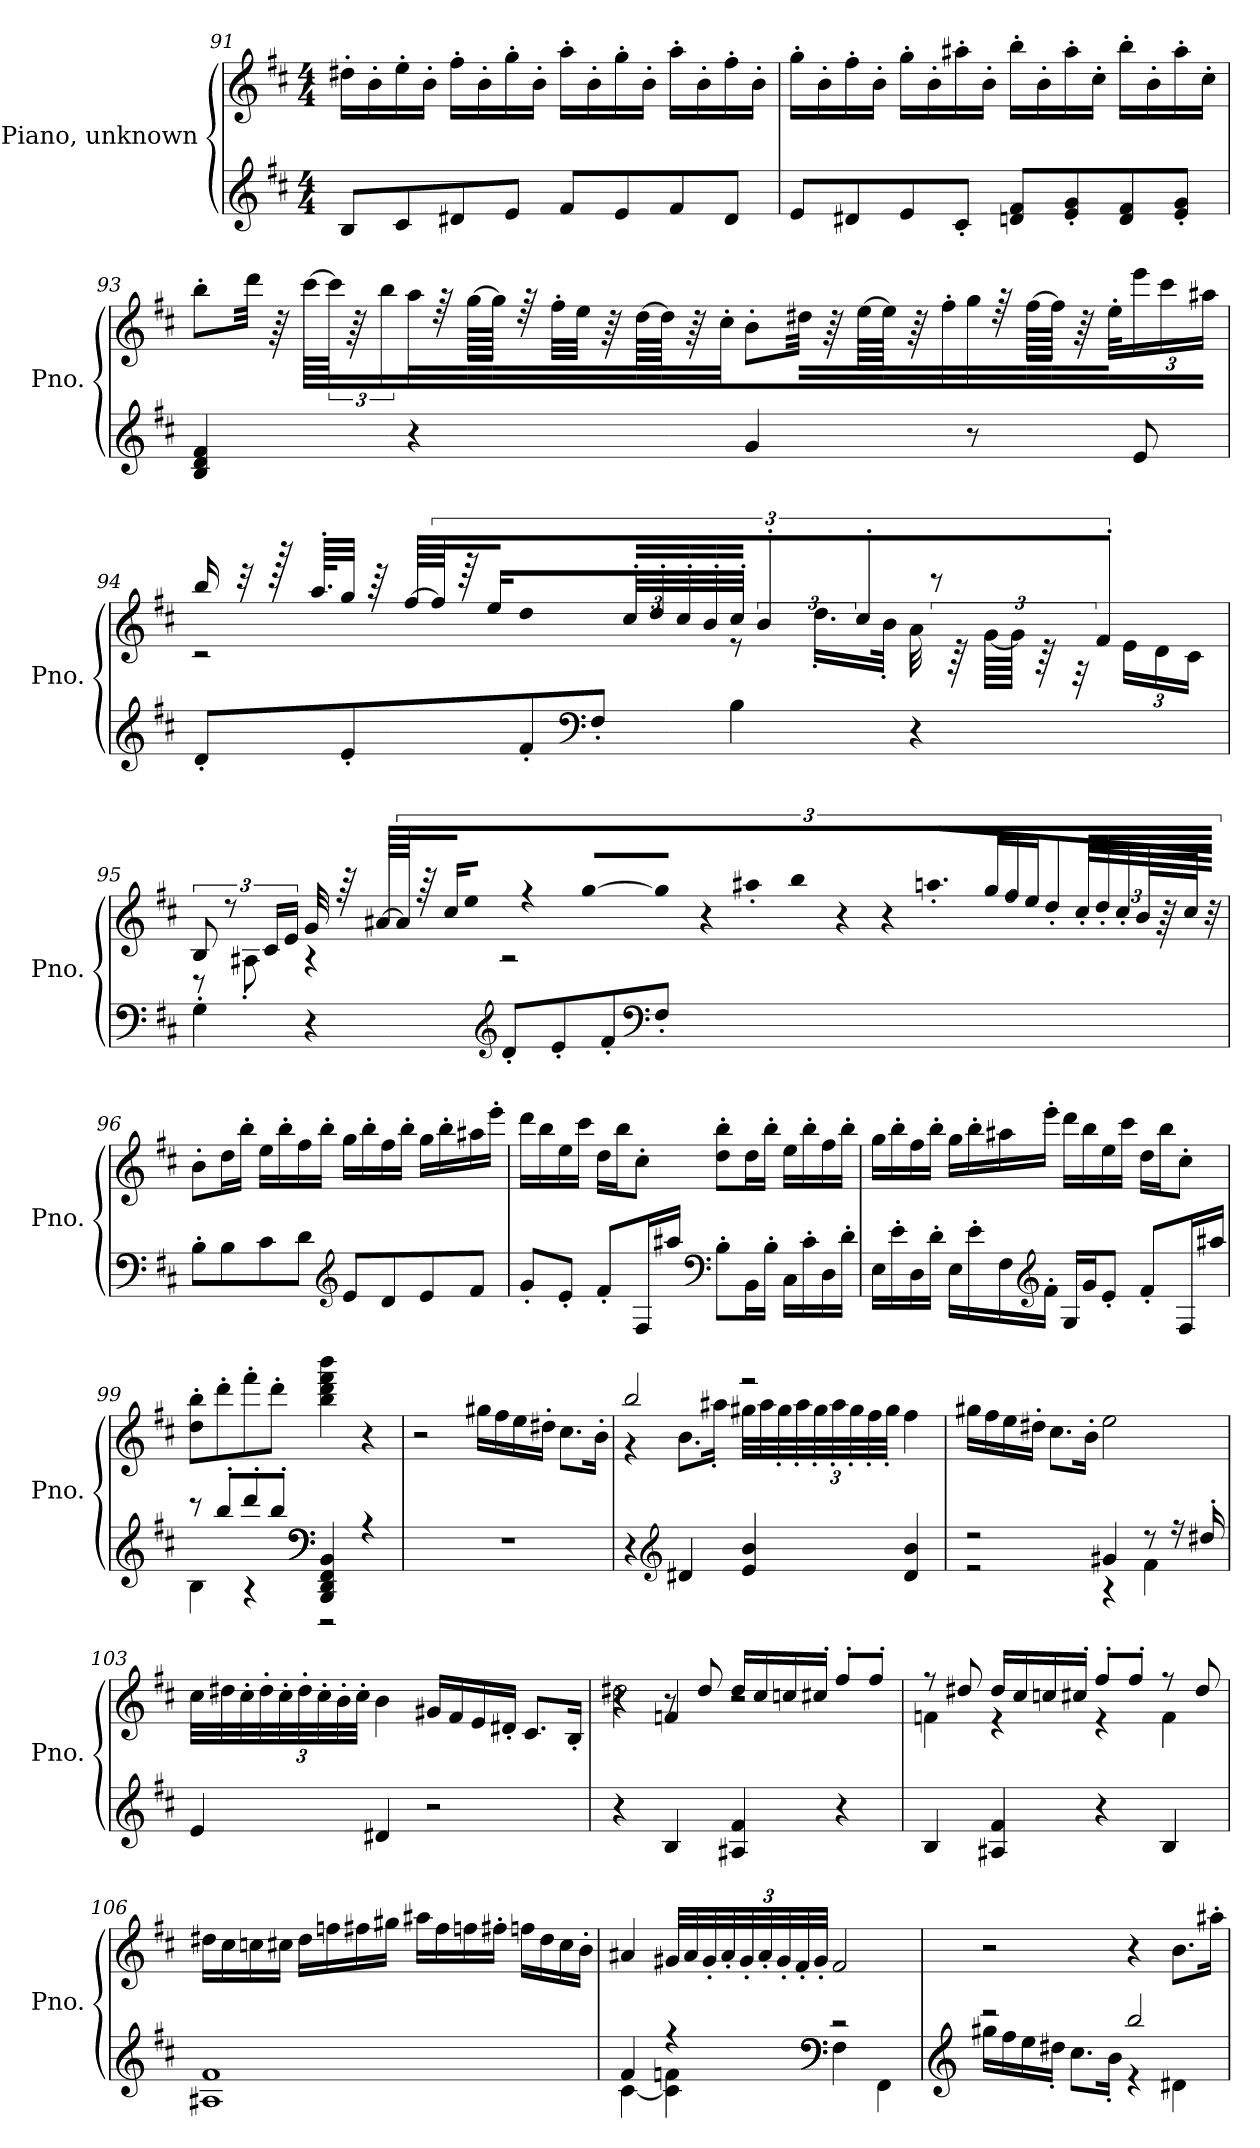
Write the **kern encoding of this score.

**kern	**kern
*part1	*part1
*staff2	*staff1
*I"Piano, unknown	*
*I'Pno.	*
!!LO:LB:g=z
*clefG2	*clefG2
*k[f#c#]	*k[f#c#]
*M4/4	*M4/4
=91	=91
8B/L	16dd#X'\LL
.	16b'\
8c#/	16ee'\
.	16b'\JJ
8d#X/	16ff#'\LL
.	16b'\
8e/J	16gg'\
.	16b'\JJ
8f#/L	16aa'\LL
.	16b'\
8e/	16gg'\
.	16b'\JJ
8f#/	16aa'\LL
.	16b'\
8d#/J	16ff#'\
.	16b'\JJ
=92	=92
8e/L	16gg'\LL
.	16b'\
8d#X/	16ff#'\
.	16b'\JJ
8e/	16gg'\LL
.	16b'\
8c#'/J	16aa#X'\
.	16b'\JJ
8dn/ 8f#/L	16bb'\LL
.	16b'\
8e/' 8g/'	16aa#'\
.	16cc#'\JJ
8d/ 8f#/	16bb'\LL
.	16b'\
8e/' 8g/'J	16aa#'\
.	16cc#'\JJ
!!LO:PB:g=z
=93	=93
4B/ 4d/ 4f#/	8bb'\L
.	32ddd\Jkk
.	64r
.	[64ccc#\LLLL
.	96ccc#\JJJJ]
.	96r
.	24bb\
4r	32aa\
.	64r
.	[64gg\LLLL
.	64gg\JJJJ]
.	64r
.	32ff#'\LLL
.	32ee\JJJ
.	64r
.	[64dd\LLLL
.	64dd\JJJJ]
.	64r
.	32cc#'\
4g/	8b'\L
.	32dd#X\Jkk
.	64r
.	[64ee\LLLL
.	64ee\JJJJ]
.	64r
.	32ff#'\
8r	32gg\
.	64r
.	[64ff#\LLLL
.	64ff#\JJJJ]
.	64r
.	32ee'\KLL
*	*Xbrackettup
8e/	24eee\
.	24ccc#\
.	24aa#X\JJ
!!LO:LB:g=z
=94	=94
*	*^
8d'/L	16bb/	2r
.	32r	.
.	128r	.
.	64.aa'/KLLL	.
8e'/	32gg/JJJ	.
.	64r	.
.	[64ff#/LLLL	.
*	*brackettup	*
.	96ff#/JJJJ]	.
.	96r	.
.	24ee/KL	.
8f#'/	8dd/	.
*clefF4	*	*
*	*Xbrackettup	*
8F#'/J	48cc#'/LL	.
.	48dd'/	.
.	48cc#'/	.
.	32b'/	.
.	32cc#'/JJJ	.
*	*brackettup	*
4B\	6b'/	8r
.	.	16.dd'\LL
.	12cc#'/	.
.	.	32b'\JJk
4r	12r	32a\
.	.	64r
.	.	[64g\LLLL
.	.	64g\JJJJ]
.	.	64r
.	6f#'/	.
.	.	32r
*	*	*Xbrackettup
.	.	24e\LL
.	.	24d\
.	.	24c#\JJ
!!LO:LB:g=z	!!
=95	=95	=95
*	*brackettup	*
4G'\	12B/	8r
.	12r	.
.	.	8A#X'\
.	24c#/LL	.
.	24e/JJ	.
4r	32g/	4r
.	64r	.
.	[64a#X/LLLL	.
.	96a#/JJJJ]	.
.	96r	.
.	24cc#/LL	.
.	32ee/JJk	.
.	64r	.
.	[64gg/LLLL	.
.	64gg/JJJJ]	.
.	64r	.
.	32aa#X'/	.
*clefG2	*	*
8d'/L	16bb/	2r
.	32r	.
.	128r	.
.	64.aan'/KKLL	.
*	*Xbrackettup	*
8e'/	24gg/	.
.	24ff#/	.
.	24ee/J	.
8f#'/	8dd'/	.
*clefF4	*	*
8F#'/J	48cc#'/LL	.
.	48dd'/	.
.	48cc#'/	.
*	*brackettup	*
.	96b/JJJk	.
.	96r	.
.	96cc#/	.
.	32r	.
*	*v	*v
!!LO:LB:g=z
=96	=96
8B'\L	8b'\L
8B\	16dd\L
.	16bb'\JJ
8c#\	16ee\LL
.	16bb'\
8d\J	16ff#\
.	16bb'\JJ
*clefG2	*
8e/L	16gg\LL
.	16bb'\
8d/	16ff#\
.	16bb'\JJ
8e/	16gg\LL
.	16bb'\
8f#/J	16aa#X\
.	16eee'\JJ
=97	=97
8g'/L	16ddd\LL
.	16bb\
8e'/J	16ee\
.	16ccc#\JJ
8f#'/L	16dd\LL
.	16bb\J
16F#/L	8cc#'\J
16aa#X/JJ	.
*clefF4	*
8B'\L	8dd\' 8bb\'L
16BB\L	16dd\L
16B'\JJ	16bb'\JJ
16C#\LL	16ee\LL
16c#'\	16bb'\
16D\	16ff#\
16d'\JJ	16bb'\JJ
!!LO:LB:g=z
=98	=98
16E\LL	16gg\LL
16e'\	16bb'\
16D\	16ff#\
16d'\JJ	16bb'\JJ
16E\LL	16gg\LL
16e'\	16bb'\
16F#\	16aa#X\
*clefG2	*
16f#'\JJ	16eee'\JJ
16G/LL	16ddd\LL
16g/J	16bb\
8e'/J	16ee\
.	16ccc#\JJ
8f#'/L	16dd\LL
.	16bb\J
16F#/L	8cc#'\J
16aa#X/JJ	.
=99	=99
*^	*
8r	4B\	8dd\' 8bb\'L
8bb'/L	.	8ddd'\
8ddd'/	4r	8fff#'\
8bb'/J	.	8ddd'\J
*clefF4	*	*
4BBB/ 4DD/ 4FF#/ 4BB/	2r	4bb\ 4ddd\ 4fff#\ 4bbb\
4r	.	4r
*v	*v	*
=100	=100
1r	2r
.	16gg#X\LL
.	16ff#\
.	16ee\
.	16dd#X'\JJ
.	8.cc#\L
.	16b'\Jk
!!LO:LB:g=z
=101	=101
*	*^
4r	2bb/	4r
*clefG2	*	*
4d#X/	.	8.b\L
.	.	16aa#X'\Jk
4e/ 4b/	2r	32gg#X\LLL
.	.	32aa#\
.	.	32gg#'\
.	.	32aa#'\
*	*	*Xbrackettup
.	.	48gg#'\
.	.	48aa#'\
.	.	48gg#'\
.	.	32ff#'\
.	.	32gg#'\JJJ
4d#/ 4b/	.	4ff#\
*	*v	*v
=102	=102
*^	*
2r	2r	16gg#X\LL
.	.	16ff#\
.	.	16ee\
.	.	16dd#X'\JJ
.	.	8.cc#\L
.	.	16b'\Jk
4g#X/	4r	2ee\
8r	4f#\	.
16r	.	.
16dd#X'/	.	.
*v	*v	*
!!LO:PB:g=z
=103	=103
4e/	32cc#\LLL
.	32dd#X\
.	32cc#'\
.	32dd#'\
.	48cc#'\
.	48dd#'\
.	48cc#'\
.	32b'\
.	32cc#'\JJJ
4d#X/	4b\
2r	16g#X/LL
.	16f#/
.	16e/
.	16d#X'/JJ
.	8.c#/L
.	16B'/Jk
=104	=104
*	*^
*	*	*^
4r	4r	2dd#X\	4r
4B/	8r	.	4fn/
.	8dd#/	.	.
4A#X/ 4f#/	16dd#/LL	2r	2r
.	16cc#/	.	.
.	16ccn/	.	.
.	16cc#X'/JJ	.	.
4r	8ff#'/L	.	.
.	8ff#'/J	.	.
*	*	*v	*v
!!LO:LB:g=z
=105	=105	=105
4B/	8r	4fn\
.	8dd#X/	.
4A#X/ 4f#/	16dd#/LL	4r
.	16cc#/	.
.	16ccn/	.
.	16cc#X'/JJ	.
4r	8ff#'/L	4r
.	8ff#'/J	.
4B/	8r	4f\
.	8dd#/	.
*	*v	*v
=106	=106
1A#X 1f#	16dd#X\LL
.	16cc#\
.	16ccn\
.	16cc#X\JJ
.	16dd#\LL
.	16ffn\
.	16ff#X\
.	16gg#X\JJ
.	16aa#X\LL
.	16ff#\
.	16ffn\
.	16ff#X'\JJ
.	16ffn\LL
.	16dd#\
.	16cc#\
.	16b'\JJ
!!LO:LB:g=z
=107	=107
*^	*
4f#/	[4c#\	4a#X/
4r	4c#\] 4fn\	32g#X/LLL
.	.	32a#/
.	.	32g#'/
.	.	32a#'/
.	.	48g#'/
.	.	48a#'/
.	.	48g#'/
.	.	32f#'/
.	.	32g#'/JJJ
*clefF4	*	*
2r	4F#\	2f#/
.	4FF#\	.
=108	=108	=108
*clefG2	*	*
2r	16gg#X\LL	2r
.	16ff#\	.
.	16ee\	.
.	16dd#X'\JJ	.
.	8.cc#\L	.
.	16b'\Jk	.
2bb/	4r	4r
.	4d#X\	8.b\L
.	.	16aa#X'\Jk
*v	*v	*
=	=
*-	*-
